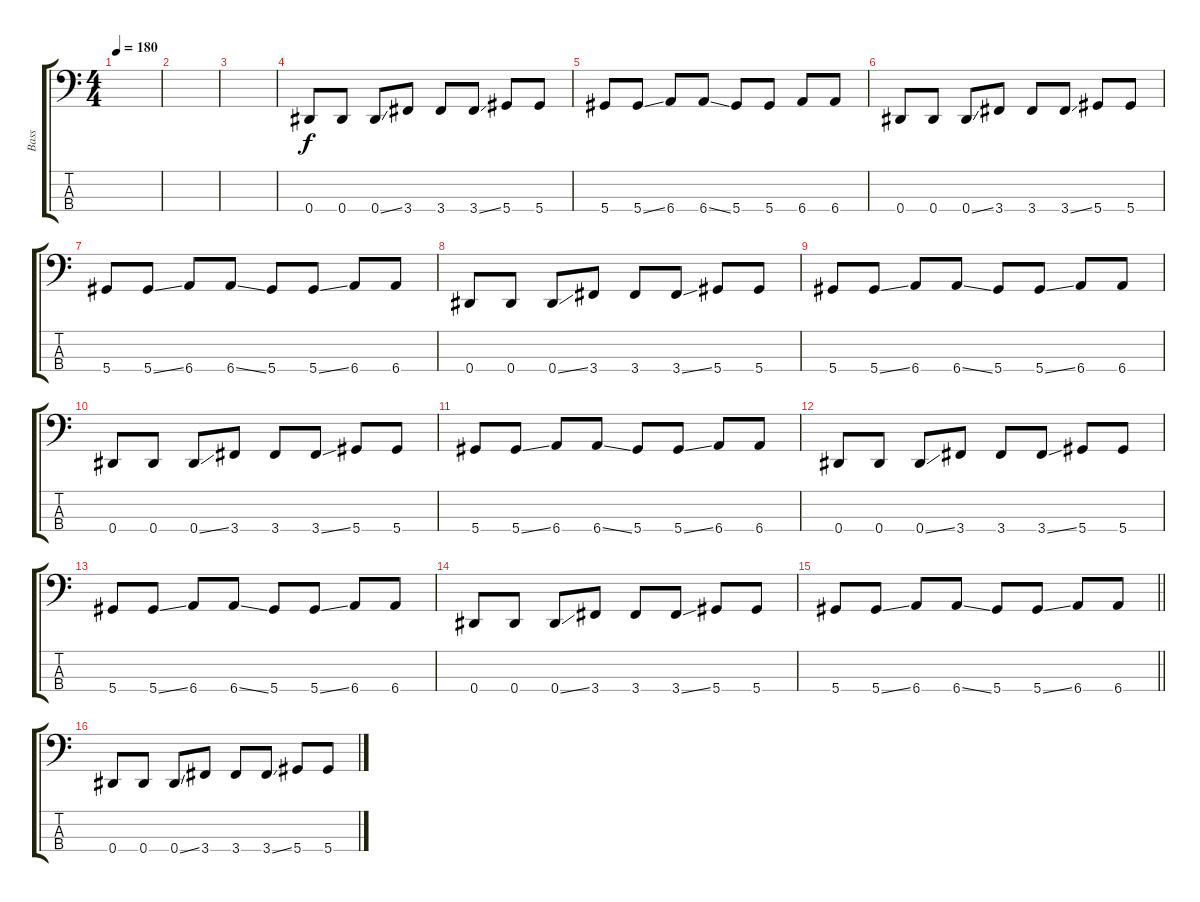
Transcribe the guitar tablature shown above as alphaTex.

\track ("Bass" "Bass") {instrument electricbasspick}
\staff {score tabs}
\tuning (Gb2 Db2 Ab1 Eb1) {hide}
\ts (4 4)
\tempo 180
\clef f4
\ks c
|
|
|
0.4.8 0.4.8 0.4{ss}.8 3.4.8 3.4.8 3.4{ss}.8 5.4.8 5.4.8 |
5.4.8 5.4{ss}.8 6.4.8 6.4{ss}.8 5.4.8 5.4.8 6.4.8 6.4.8 |
0.4.8 0.4.8 0.4{ss}.8 3.4.8 3.4.8 3.4{ss}.8 5.4.8 5.4.8 |
5.4.8 5.4{ss}.8 6.4.8 6.4{ss}.8 5.4.8 5.4{ss}.8 6.4.8 6.4.8 |
0.4.8 0.4.8 0.4{ss}.8 3.4.8 3.4.8 3.4{ss}.8 5.4.8 5.4.8 |
5.4.8 5.4{ss}.8 6.4.8 6.4{ss}.8 5.4.8 5.4{ss}.8 6.4.8 6.4.8 |
0.4.8 0.4.8 0.4{ss}.8 3.4.8 3.4.8 3.4{ss}.8 5.4.8 5.4.8 |
5.4.8 5.4{ss}.8 6.4.8 6.4{ss}.8 5.4.8 5.4{ss}.8 6.4.8 6.4.8 |
0.4.8 0.4.8 0.4{ss}.8 3.4.8 3.4.8 3.4{ss}.8 5.4.8 5.4.8 |
5.4.8 5.4{ss}.8 6.4.8 6.4{ss}.8 5.4.8 5.4{ss}.8 6.4.8 6.4.8 |
0.4.8 0.4.8 0.4{ss}.8 3.4.8 3.4.8 3.4{ss}.8 5.4.8 5.4.8 |
\barLineRight lightlight
5.4.8 5.4{ss}.8 6.4.8 6.4{ss}.8 5.4.8 5.4{ss}.8 6.4.8 6.4.8 |
0.4.8 0.4.8 0.4{ss}.8 3.4.8 3.4.8 3.4{ss}.8 5.4.8 5.4.8
